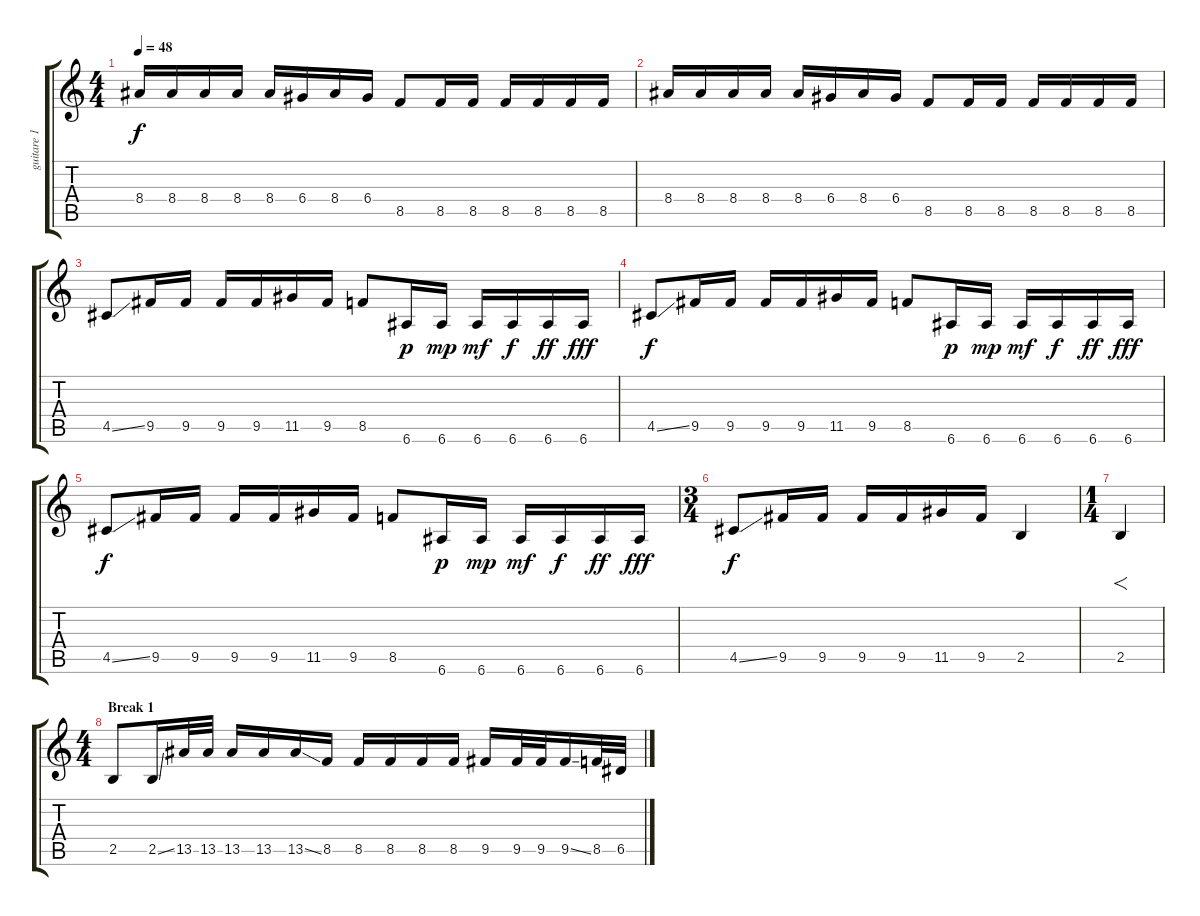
\track ("guitare 1" "guitare 1") {instrument electricguitarjazz}
\staff {score tabs}
\tuning (E4 B3 G3 D3 A2 E2) {hide}
\ts (4 4)
\tempo 48
\clef g2
\ks c
8.4.16{dy f} 8.4.16 8.4.16 8.4.16 8.4.16 6.4.16 8.4.16 6.4.16 8.5.8 8.5.16 8.5.16 8.5.16 8.5.16 8.5.16 8.5.16 |
8.4.16 8.4.16 8.4.16 8.4.16 8.4.16 6.4.16 8.4.16 6.4.16 8.5.8 8.5.16 8.5.16 8.5.16 8.5.16 8.5.16 8.5.16 |
4.5{ss}.8 9.5.16 9.5.16 9.5.16 9.5.16 11.5.16 9.5.16 8.5.8 6.6.16{dy p} 6.6.16{dy mp} 6.6.16{dy mf} 6.6.16{dy f} 6.6.16{dy ff} 6.6.16{dy fff} |
4.5{ss}.8{dy f} 9.5.16 9.5.16 9.5.16 9.5.16 11.5.16 9.5.16 8.5.8 6.6.16{dy p} 6.6.16{dy mp} 6.6.16{dy mf} 6.6.16{dy f} 6.6.16{dy ff} 6.6.16{dy fff} |
4.5{ss}.8{dy f} 9.5.16 9.5.16 9.5.16 9.5.16 11.5.16 9.5.16 8.5.8 6.6.16{dy p} 6.6.16{dy mp} 6.6.16{dy mf} 6.6.16{dy f} 6.6.16{dy ff} 6.6.16{dy fff} |
\ts (3 4)
4.5{ss}.8{dy f} 9.5.16 9.5.16 9.5.16 9.5.16 11.5.16 9.5.16 2.5.4 |
\ts (1 4)
2.5.4{f instrument distortionguitar} |
\ts (4 4)
\section ("" "Break 1")
2.5.8{volume 16 instrument distortionguitar} 2.5{ss}.16 13.5.32 13.5.32 13.5.16 13.5.16 13.5{ss}.16 8.5.16 8.5.16 8.5.16 8.5.16 8.5.16 9.5.16 9.5.32 9.5.32 9.5{ss}.16 8.5.32 6.5.32
